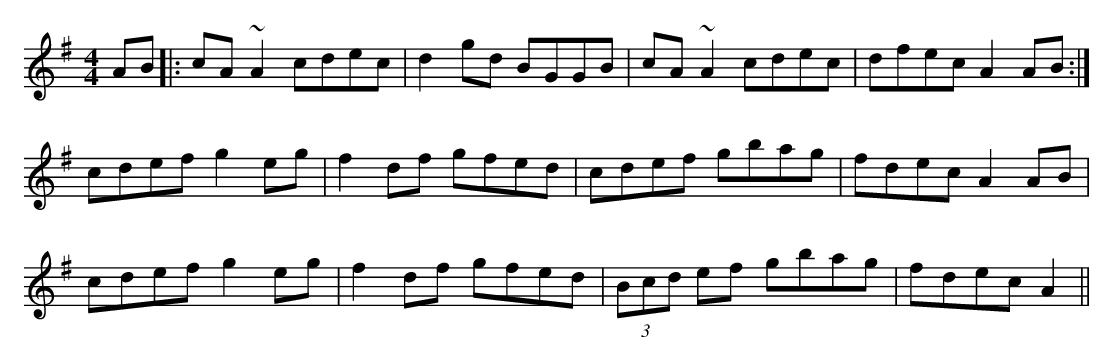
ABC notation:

X:1
M:4/4
K:Ador
AB|:cA ~A2 cdec|d2 gd BGGB|cA ~A2 cdec|dfec A2 AB:|
cdef g2eg|f2df gfed|cdef gbag|fdec A2 AB|
cdef g2eg|f2df gfed|(3Bcd ef gbag|fdec A2||
